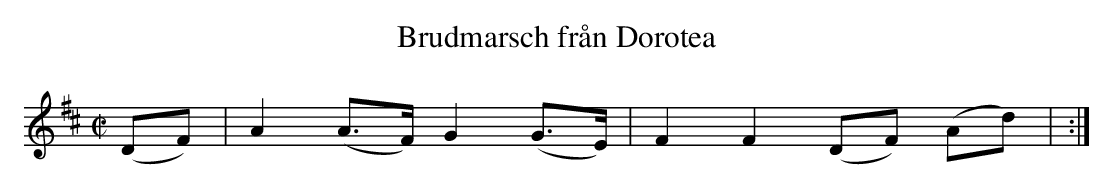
X:1
T: Brudmarsch från Dorotea
M: C|
L: 1/8
K: D
(DF) | A2(A>F)G2(G>E) | F2F2(DF) (Ad) | :|
